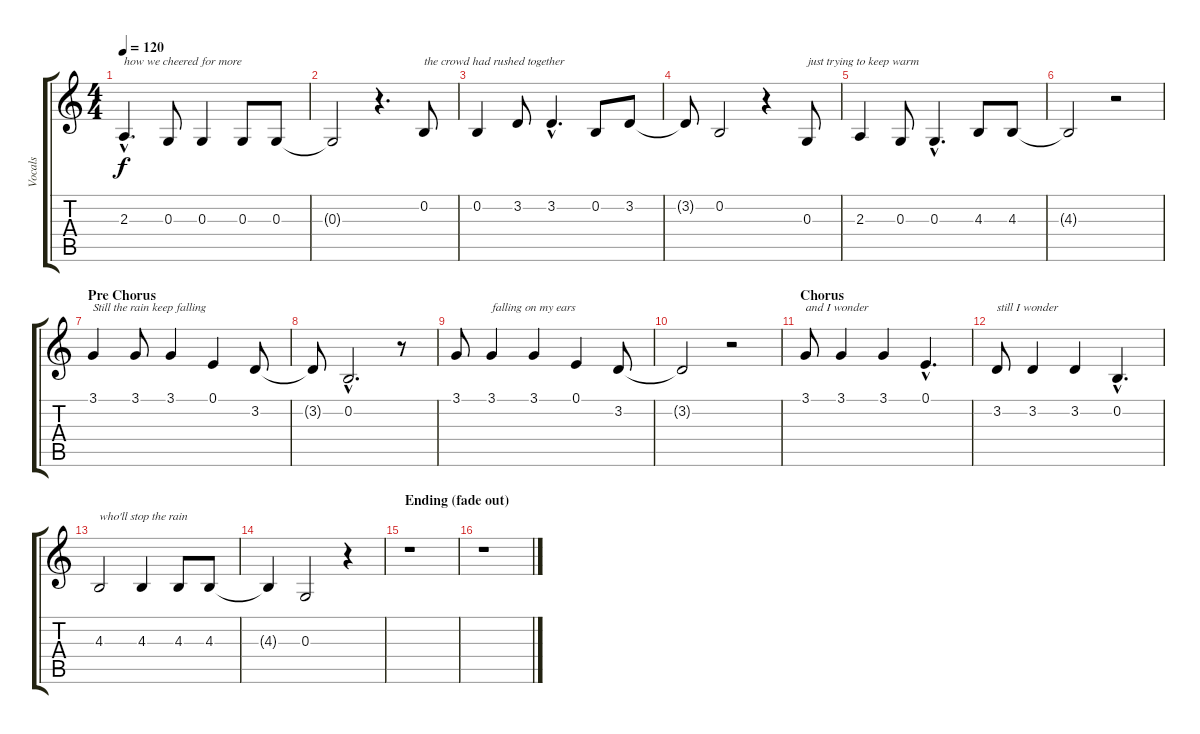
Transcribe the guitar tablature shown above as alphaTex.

\track ("Vocals" "Vocals") {instrument englishhorn}
\staff {score tabs}
\tuning (E4 B3 G3 D3 A2 E2) {hide}
\ts (4 4)
\tempo 120
\clef g2
\ks c
2.3{hac}.4{d txt "how we cheered for more" dy f} 0.3.8 0.3.4 0.3.8 0.3.8 |
0.3{t}.2 r.4{d} 0.2.8{txt "the crowd had rushed together"} |
0.2.4 3.2.8 3.2{hac}.4{d} 0.2.8 3.2.8 |
3.2{t}.8 0.2.2 r.4 0.3.8{txt "just trying to keep warm"} |
2.3.4 0.3.8 0.3{hac}.4{d} 4.3.8 4.3.8 |
4.3{t}.2 r.2 |
\section ("" "Pre Chorus")
3.1.4{txt "Still the rain keep falling"} 3.1.8 3.1.4 0.1.4 3.2.8 |
3.2{t}.8 0.2{hac}.2{d} r.8 |
3.1.8 3.1.4{txt "falling on my ears"} 3.1.4 0.1.4 3.2.8 |
3.2{t}.2 r.2 |
\section ("" "Chorus")
3.1.8{txt "and I wonder"} 3.1.4 3.1.4 0.1{hac}.4{d} |
3.2.8{txt "still I wonder"} 3.2.4 3.2.4 0.2{hac}.4{d} |
4.3.2{txt "who'll stop the rain"} 4.3.4 4.3.8 4.3.8 |
4.3{t}.4 0.3.2 r.4 |
\section ("" "Ending (fade out)")
r.1 |
r.1
